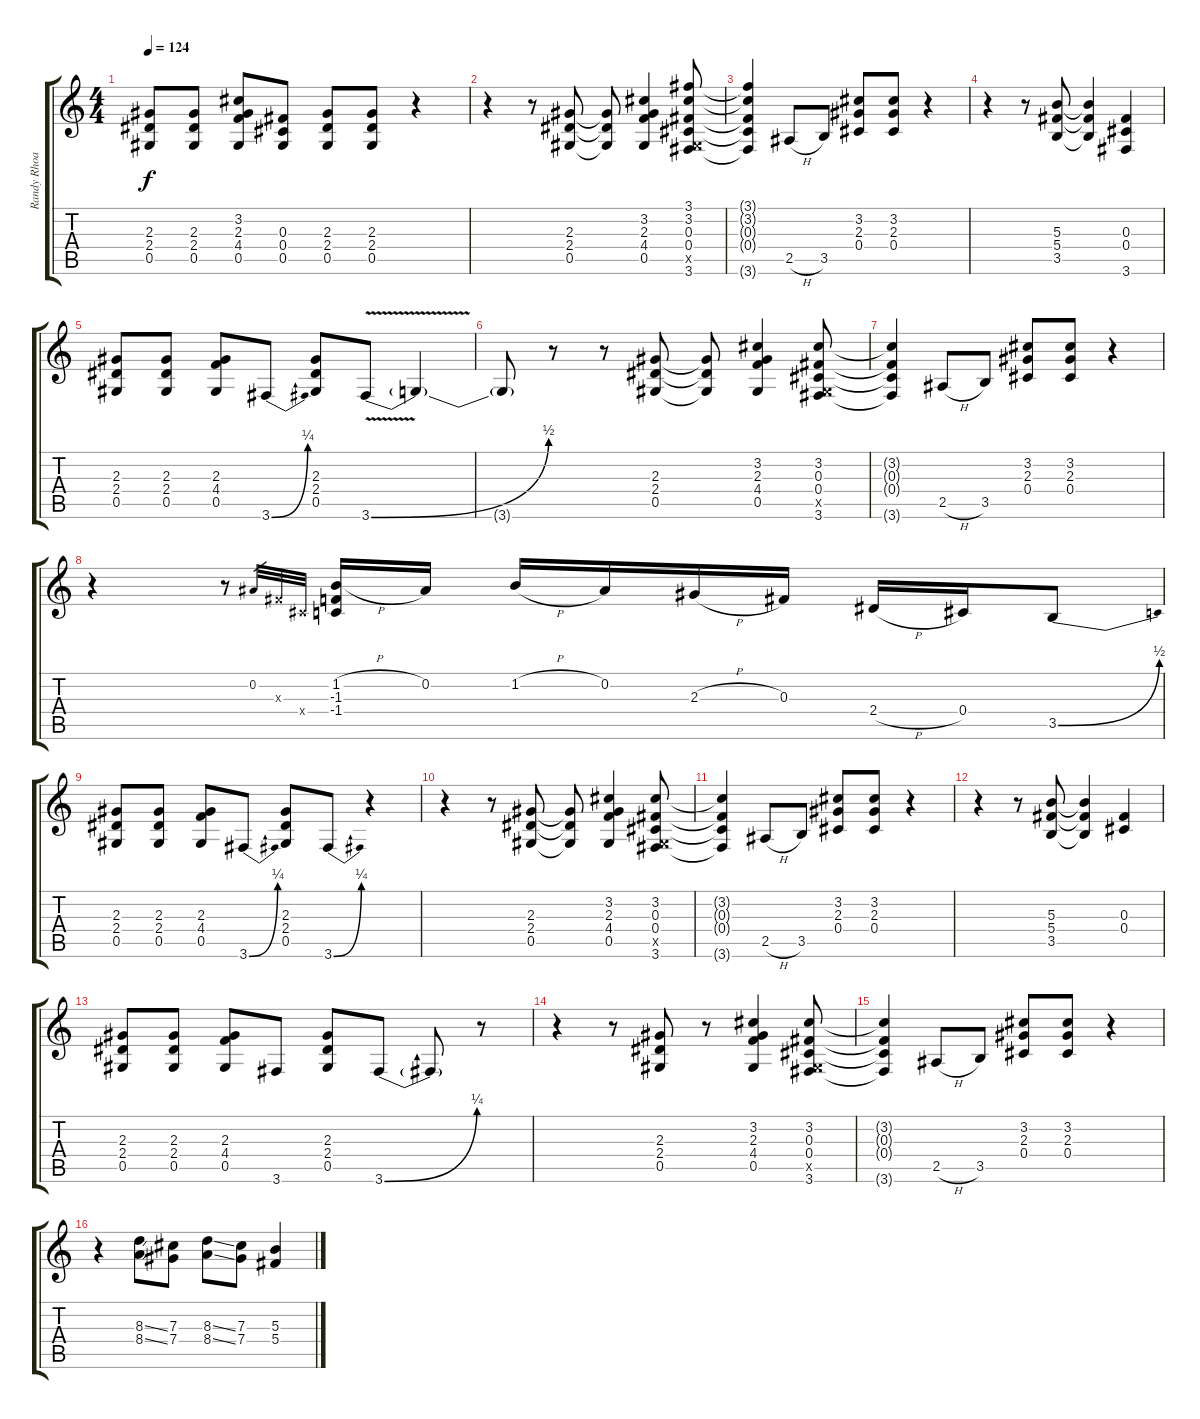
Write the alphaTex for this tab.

\track ("Randy Rhoads" "Randy Rhoa") {instrument overdrivenguitar}
\staff {score tabs}
\tuning (Eb4 Bb3 Gb3 Db3 Ab2 Eb2) {hide}
\ts (4 4)
\tempo 124
\clef g2
\ks c
(2.3 2.4 0.5).8{dy f instrument overdrivenguitar} (2.3 2.4 0.5).8 (3.2 2.3 4.4 0.5).8 (0.3 0.4 0.5).8 (2.3 2.4 0.5).8 (2.3 2.4 0.5).8 r.4 |
r.4 r.8 (2.3 2.4 0.5).8 (2.3{t} 2.4{t} 0.5{t}).8 (3.2 2.3 4.4 0.5).4 (3.1 3.2 0.3 0.4 0.5{x} 3.6).8 |
(3.1{t} 3.2{t} 0.3{t} 0.4{t} 3.6{t}).4 2.5{h}.8 3.5.8 (3.2 2.3 0.4).8 (3.2 2.3 0.4).8 r.4 |
r.4 r.8 (5.3 5.4 3.5).8 (5.3{t} 5.4{t} 3.5{t}).4 (0.3 0.4 3.6).4 |
(2.3 2.4 0.5).8 (2.3 2.4 0.5).8 (2.3 4.4 0.5).8 3.6{be (bend 0 0 60 1)}.8 (2.3 2.4 0.5).8 3.6{be (bend 0 0 60 2) v}.8 3.6{t}.4 |
3.6{t}.8 r.8 r.8 (2.3 2.4 0.5).8 (2.3{t} 2.4{t} 0.5{t}).8 (3.2 2.3 4.4 0.5).4 (3.2 0.3 0.4 0.5{x} 3.6).8 |
(3.2{t} 0.3{t} 0.4{t} 3.6{t}).4 2.5{h}.8 3.5.8 (3.2 2.3 0.4).8 (3.2 2.3 0.4).8 r.4 |
r.4 r.8 0.2.32{gr} 0.3{x}.32{gr} 0.4{x}.32{gr} (1.2{h} -1.3 -1.4).16 0.2.16 1.2{h}.16 0.2.16 2.3{h}.16 0.3.16 2.4{h}.16 0.4.16 3.5{be (bend 0 0 60 2)}.8 |
(2.3 2.4 0.5).8 (2.3 2.4 0.5).8 (2.3 4.4 0.5).8 3.6{be (bend 0 0 60 1)}.8 (2.3 2.4 0.5).8 3.6{be (bend 0 0 60 1)}.8 r.4 |
r.4 r.8 (2.3 2.4 0.5).8 (2.3{t} 2.4{t} 0.5{t}).8 (3.2 2.3 4.4 0.5).4 (3.2 0.3 0.4 0.5{x} 3.6).8 |
(3.2{t} 0.3{t} 0.4{t} 3.6{t}).4 2.5{h}.8 3.5.8 (3.2 2.3 0.4).8 (3.2 2.3 0.4).8 r.4 |
r.4 r.8 (5.3 5.4 3.5).8 (5.3{t} 5.4{t} 3.5{t}).4 (0.3 0.4).4 |
(2.3 2.4 0.5).8 (2.3 2.4 0.5).8 (2.3 4.4 0.5).8 3.6.8 (2.3 2.4 0.5).8 3.6{be (bend 0 0 60 1)}.8 3.6{t}.8 r.8 |
r.4 r.8 (2.3 2.4 0.5).8 r.8 (3.2 2.3 4.4 0.5).4 (3.2 0.3 0.4 0.5{x} 3.6).8 |
(3.2{t} 0.3{t} 0.4{t} 3.6{t}).4 2.5{h}.8 3.5.8 (3.2 2.3 0.4).8 (3.2 2.3 0.4).8 r.4 |
r.4 (8.3{ss} 8.4{ss}).8 (7.3 7.4).8 (8.3{ss} 8.4{ss}).8 (7.3 7.4).8 (5.3 5.4).4
